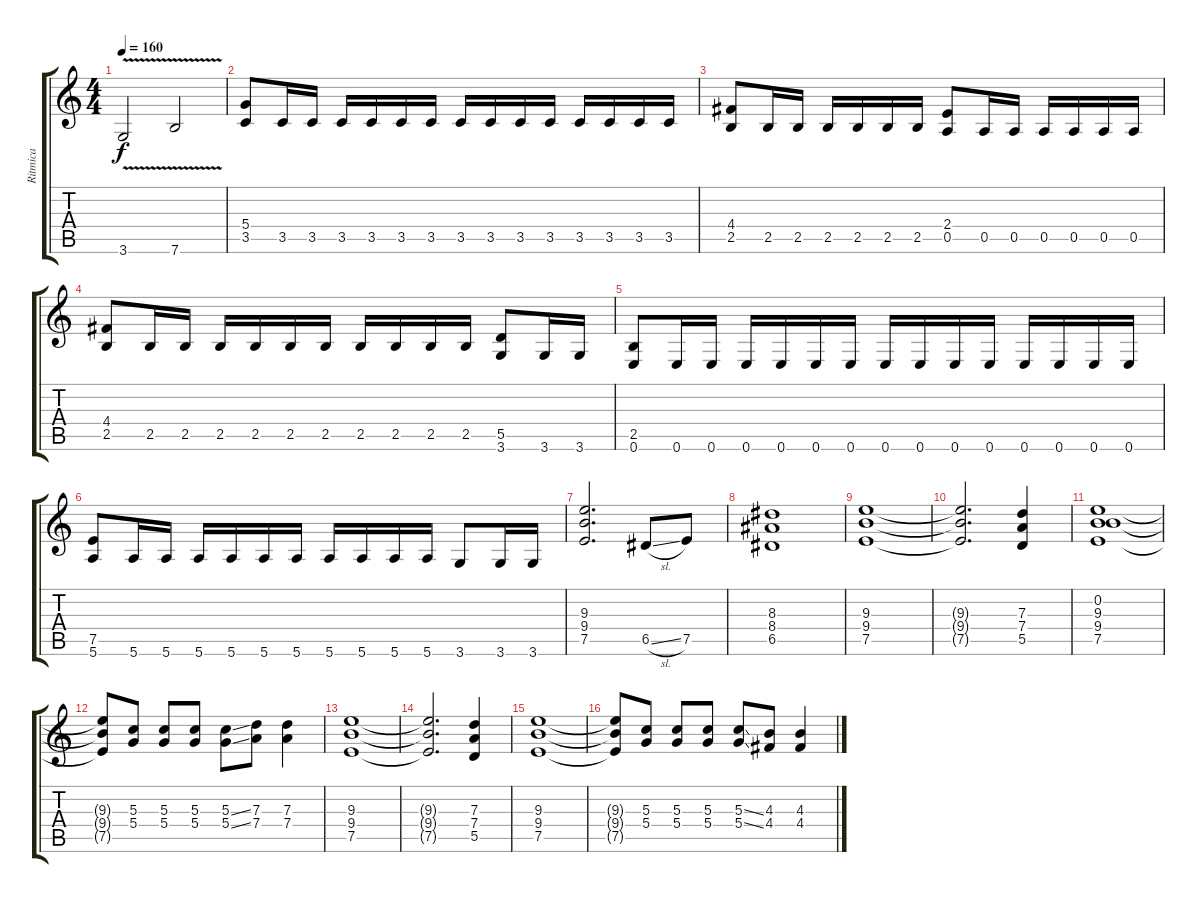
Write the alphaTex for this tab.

\track ("Ritmica" "Ritmica") {instrument overdrivenguitar}
\staff {score tabs}
\tuning (E4 B3 G3 D3 A2 E2) {hide}
\ts (4 4)
\tempo 160
\clef g2
\ks c
3.6{v}.2{dy f} 7.6{v}.2 |
(5.4 3.5).8 3.5.16 3.5.16 3.5.16 3.5.16 3.5.16 3.5.16 3.5.16 3.5.16 3.5.16 3.5.16 3.5.16 3.5.16 3.5.16 3.5.16 |
(4.4 2.5).8 2.5.16 2.5.16 2.5.16 2.5.16 2.5.16 2.5.16 (2.4 0.5).8 0.5.16 0.5.16 0.5.16 0.5.16 0.5.16 0.5.16 |
(4.4 2.5).8 2.5.16 2.5.16 2.5.16 2.5.16 2.5.16 2.5.16 2.5.16 2.5.16 2.5.16 2.5.16 (5.5 3.6).8 3.6.16 3.6.16 |
(2.5 0.6).8 0.6.16 0.6.16 0.6.16 0.6.16 0.6.16 0.6.16 0.6.16 0.6.16 0.6.16 0.6.16 0.6.16 0.6.16 0.6.16 0.6.16 |
(7.5 5.6).8 5.6.16 5.6.16 5.6.16 5.6.16 5.6.16 5.6.16 5.6.16 5.6.16 5.6.16 5.6.16 3.6.8 3.6.16 3.6.16 |
(9.3 9.4 7.5).2{d} 6.5{sl}.8 7.5.8 |
(8.3 8.4 6.5).1 |
(9.3 9.4 7.5).1 |
(9.3{t} 9.4{t} 7.5{t}).2{d} (7.3 7.4 5.5).4 |
(0.2 9.3 9.4 7.5).1 |
(9.3{t} 9.4{t} 7.5{t}).8 (5.3 5.4).8 (5.3 5.4).8 (5.3 5.4).8 (5.3{ss} 5.4{ss}).8 (7.3 7.4).8 (7.3 7.4).4 |
(9.3 9.4 7.5).1 |
(9.3{t} 9.4{t} 7.5{t}).2{d} (7.3 7.4 5.5).4 |
(9.3 9.4 7.5).1 |
(9.3{t} 9.4{t} 7.5{t}).8 (5.3 5.4).8 (5.3 5.4).8 (5.3 5.4).8 (5.3{ss} 5.4{ss}).8 (4.3 4.4).8 (4.3 4.4).4
